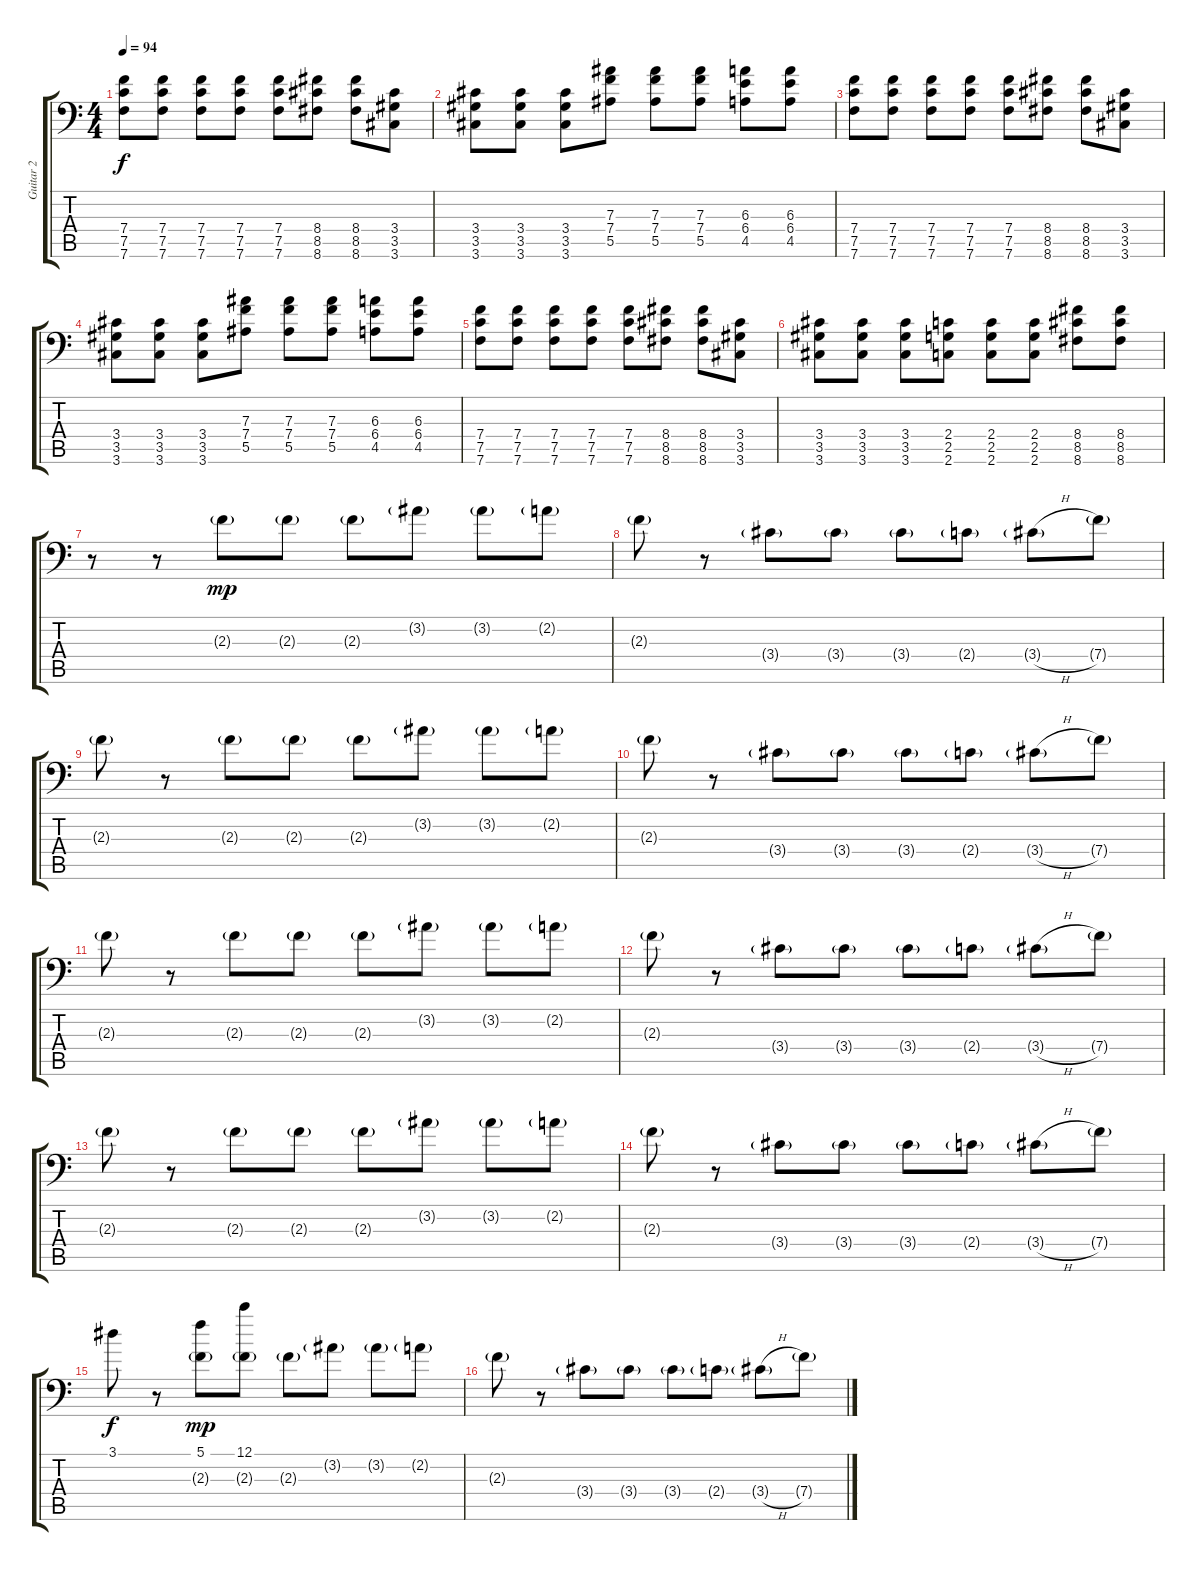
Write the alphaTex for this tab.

\track ("Guitar 2" "Guitar 2") {instrument distortionguitar}
\staff {score tabs}
\tuning (C4 G3 Eb3 Bb2 F2 Bb1) {hide}
\ts (4 4)
\tempo 94
\clef f4
\ks c
(7.4 7.5 7.6).8{dy f} (7.4 7.5 7.6).8 (7.4 7.5 7.6).8 (7.4 7.5 7.6).8 (7.4 7.5 7.6).8 (8.4 8.5 8.6).8 (8.4 8.5 8.6).8 (3.4 3.5 3.6).8 |
(3.4 3.5 3.6).8 (3.4 3.5 3.6).8 (3.4 3.5 3.6).8 (7.3 7.4 5.5).8 (7.3 7.4 5.5).8 (7.3 7.4 5.5).8 (6.3 6.4 4.5).8 (6.3 6.4 4.5).8 |
(7.4 7.5 7.6).8 (7.4 7.5 7.6).8 (7.4 7.5 7.6).8 (7.4 7.5 7.6).8 (7.4 7.5 7.6).8 (8.4 8.5 8.6).8 (8.4 8.5 8.6).8 (3.4 3.5 3.6).8 |
(3.4 3.5 3.6).8 (3.4 3.5 3.6).8 (3.4 3.5 3.6).8 (7.3 7.4 5.5).8 (7.3 7.4 5.5).8 (7.3 7.4 5.5).8 (6.3 6.4 4.5).8 (6.3 6.4 4.5).8 |
(7.4 7.5 7.6).8 (7.4 7.5 7.6).8 (7.4 7.5 7.6).8 (7.4 7.5 7.6).8 (7.4 7.5 7.6).8 (8.4 8.5 8.6).8 (8.4 8.5 8.6).8 (3.4 3.5 3.6).8 |
(3.4 3.5 3.6).8 (3.4 3.5 3.6).8 (3.4 3.5 3.6).8 (2.4 2.5 2.6).8 (2.4 2.5 2.6).8 (2.4 2.5 2.6).8 (8.4 8.5 8.6).8 (8.4 8.5 8.6).8 |
r.8 r.8 2.3{g}.8{dy mp} 2.3{g}.8 2.3{g}.8 3.2{g}.8 3.2{g}.8 2.2{g}.8 |
2.3{g}.8 r.8 3.4{g}.8 3.4{g}.8 3.4{g}.8 2.4{g}.8 3.4{h g}.8 7.4{g}.8 |
2.3{g}.8 r.8 2.3{g}.8 2.3{g}.8 2.3{g}.8 3.2{g}.8 3.2{g}.8 2.2{g}.8 |
2.3{g}.8 r.8 3.4{g}.8 3.4{g}.8 3.4{g}.8 2.4{g}.8 3.4{h g}.8 7.4{g}.8 |
2.3{g}.8 r.8 2.3{g}.8 2.3{g}.8 2.3{g}.8 3.2{g}.8 3.2{g}.8 2.2{g}.8 |
2.3{g}.8 r.8 3.4{g}.8 3.4{g}.8 3.4{g}.8 2.4{g}.8 3.4{h g}.8 7.4{g}.8 |
2.3{g}.8 r.8 2.3{g}.8 2.3{g}.8 2.3{g}.8 3.2{g}.8 3.2{g}.8 2.2{g}.8 |
2.3{g}.8 r.8 3.4{g}.8 3.4{g}.8 3.4{g}.8 2.4{g}.8 3.4{h g}.8 7.4{g}.8 |
3.1.8{dy f} r.8 (5.1 2.3{g}).8{dy mp} (12.1 2.3{g}).8 2.3{g}.8 3.2{g}.8 3.2{g}.8 2.2{g}.8 |
2.3{g}.8 r.8 3.4{g}.8 3.4{g}.8 3.4{g}.8 2.4{g}.8 3.4{h g}.8 7.4{g}.8
